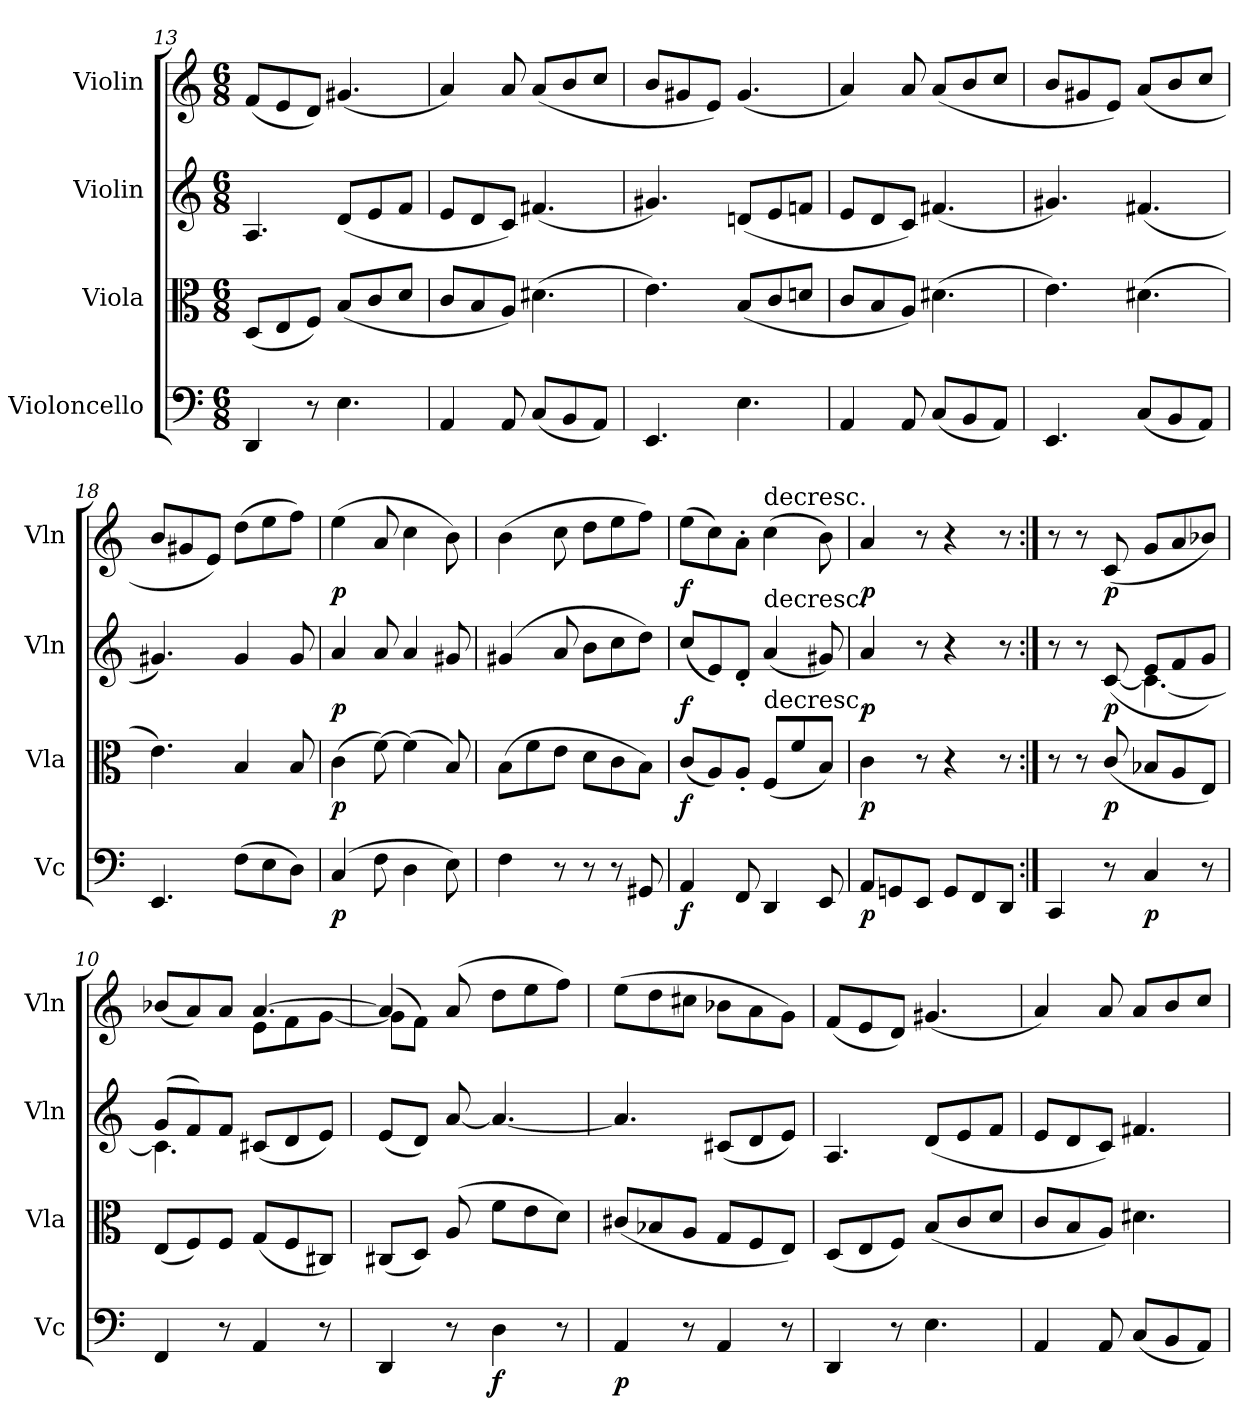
**kern	**dynam	**kern	**dynam	**kern	**dynam	**kern	**dynam
*part4	*part4	*part3	*part3	*part2	*part2	*part1	*part1
*staff4	*staff4	*staff3	*staff3	*staff2	*staff2	*staff1	*staff1
*I"Violoncello	*	*I"Viola	*	*I"Violin	*	*I"Violin	*
*I'Vc	*	*I'Vla	*	*I'Vln	*	*I'Vln	*
*clefF4	*	*clefC3	*	*clefG2	*	*clefG2	*
*k[]	*	*k[]	*	*k[]	*	*k[]	*
*a:	*	*a:	*	*a:	*	*a:	*
*M6/8	*	*M6/8	*	*M6/8	*	*M6/8	*
=13	=13	=13	=13	=13	=13	=13	=13
4DD/	.	(8D/L	.	4.A/	.	(8f/L	.
.	.	8E/	.	.	.	8e/	.
8r	.	8F/J)	.	.	.	8d/J)	.
4.E\	.	(8B/L	.	(8d/L	.	(4.g#X/	.
.	.	8c/	.	8e/	.	.	.
.	.	8d/J	.	8f/J	.	.	.
=14	=14	=14	=14	=14	=14	=14	=14
4AA/	.	8c/L	.	8e/L	.	4a/)	.
.	.	8B/	.	8d/	.	.	.
8AA/	.	8A/J)	.	8c/J)	.	8a/	.
(8C/L	.	(4.d#X\	.	(4.f#X/	.	(8a/L	.
8BB/	.	.	.	.	.	8b/	.
8AA/J)	.	.	.	.	.	8cc/J	.
=15	=15	=15	=15	=15	=15	=15	=15
4.EE/	.	4.e\)	.	4.g#X/)	.	8b/L	.
.	.	.	.	.	.	8g#X/	.
.	.	.	.	.	.	8e/J)	.
4.E\	.	(8B/L	.	(8dn/L	.	(4.g#/	.
.	.	8c/	.	8e/	.	.	.
.	.	8dn/J	.	8fn/J	.	.	.
=16	=16	=16	=16	=16	=16	=16	=16
4AA/	.	8c/L	.	8e/L	.	4a/)	.
.	.	8B/	.	8d/	.	.	.
8AA/	.	8A/J)	.	8c/J)	.	8a/	.
(8C/L	.	(4.d#X\	.	(4.f#X/	.	(8a/L	.
8BB/	.	.	.	.	.	8b/	.
8AA/J)	.	.	.	.	.	8cc/J	.
=17	=17	=17	=17	=17	=17	=17	=17
4.EE/	.	4.e\)	.	4.g#X/)	.	8b/L	.
.	.	.	.	.	.	8g#X/	.
.	.	.	.	.	.	8e/J)	.
(8C/L	.	(4.d#X\	.	(4.f#X/	.	(8a/L	.
8BB/	.	.	.	.	.	8b/	.
8AA/J)	.	.	.	.	.	8cc/J	.
=18	=18	=18	=18	=18	=18	=18	=18
4.EE/	.	4.e\)	.	4.g#X/)	.	8b/L	.
.	.	.	.	.	.	8g#X/	.
.	.	.	.	.	.	8e/J)	.
(8F\L	.	4B/	.	4g#/	.	(8dd\L	.
8E\	.	.	.	.	.	8ee\	.
8D\J)	.	8B/	.	8g#/	.	8ff\J)	.
=19	=19	=19	=19	=19	=19	=19	=19
(4C/	p	(4c\	p	4a/	p	(4ee\	p
8F\	.	[8f\)	.	8a/	.	8a/	.
4D\	.	(4f\]	.	4a/	.	4cc\	.
8E\)	.	8B/)	.	8g#X/	.	8b\)	.
=20	=20	=20	=20	=20	=20	=20	=20
4F\	.	(8B\L	.	(4g#X/	.	(4b\	.
.	.	8f\	.	.	.	.	.
8r	.	8e\J	.	8a/	.	8cc\	.
8r	.	8d\L	.	8b\L	.	8dd\L	.
8r	.	8c\	.	8cc\	.	8ee\	.
8GG#X/	.	8B\J)	.	8dd\J)	.	8ff\J)	.
=21	=21	=21	=21	=21	=21	=21	=21
4AA/	f	(8c/L	f	(8cc/L	f	(8ee\L	f
.	.	8A/)	.	8e/)	.	8cc\)	.
8FF/	.	8A'/J	.	8d'/J	.	8a'\J	.
!	!	!	!	!	!	!LO:TX:t=decresc.	!
!	!	!	!	!LO:TX:t=decresc.	!	!	!
!	!	!LO:TX:t=decresc.	!	!	!	!	!
4DD/	.	(8F/L	.	(4a/	.	(4cc\	.
.	.	8f/	.	.	.	.	.
8EE/	.	8B/J)	.	8g#X/)	.	8b\)	.
=22	=22	=22	=22	=22	=22	=22	=22
8AA/L	p	4c\	p	4a/	p	4a/	p
8GGn/	.	.	.	.	.	.	.
8EE/J	.	8r	.	8r	.	8r	.
8GG/L	.	4r	.	4r	.	4r	.
8FF/	.	.	.	.	.	.	.
8DD/J	.	8r	.	8r	.	8r	.
=23:|!	=23:|!	=23:|!	=23:|!	=23:|!	=23:|!	=23:|!	=23:|!
*	*	*	*	*^	*	*	*
4CC/	.	8r	.	8r	4.ryy	.	8r	.
.	.	8r	.	8r	.	.	8r	.
8r	.	(8c/	p	([8c/	.	p	(8c/	p
4C/	p	8B-X/L	.	8e/L	4.c\_	.	8g/L	.
.	.	8A/	.	8f/	.	.	8a/	.
8r	.	8E/J)	.	8g/J)	.	.	8b-X/J)	.
=10	=10	=10	=10	=10	=10	=10	=10	=10
*	*	*	*	*	*	*	*^	*
4FF/	.	(8E/L	.	(8g/L	4.c\]	.	(8b-X/L	4.ryy	.
.	.	8F/)	.	8f/)	.	.	8a/)	.	.
8r	.	8F/J	.	8f/J	.	.	8a/J	.	.
4AA/	.	(8G/L	.	(8c#X/L	4.ryy	.	[4.a/	8e\L	.
.	.	8F/	.	8d/	.	.	.	8f\	.
8r	.	8C#X/J)	.	8e/J)	.	.	.	[8g\J	.
*	*	*	*	*v	*v	*	*	*	*
=11	=11	=11	=11	=11	=11	=11	=11	=11
4DD/	.	(8C#X/L	.	(8e/L	.	(4a/]	8g\L]	.
.	.	8D/J)	.	8d/J)	.	.	8f\J)	.
8r	.	(8A/	.	[8a/	.	(8a/	2ryy	.
4D\	f	8f\L	.	4.a/_	.	8dd\L	.	.
.	.	8e\	.	.	.	8ee\	.	.
8r	.	8d\J)	.	.	.	8ff\J)	.	.
*	*	*	*	*	*	*v	*v	*
=12	=12	=12	=12	=12	=12	=12	=12
4AA/	p	(8c#X/L	.	4.a/]	.	(8ee\L	.
.	.	8B-X/	.	.	.	8dd\	.
8r	.	8A/J	.	.	.	8cc#X\J	.
4AA/	.	8G/L	.	(8c#X/L	.	8b-X\L	.
.	.	8F/	.	8d/	.	8a\	.
8r	.	8E/J)	.	8e/J)	.	8g\J)	.
=13	=13	=13	=13	=13	=13	=13	=13
4DD/	.	(8D/L	.	4.A/	.	(8f/L	.
.	.	8E/	.	.	.	8e/	.
8r	.	8F/J)	.	.	.	8d/J)	.
4.E\	.	(8B/L	.	(8d/L	.	(4.g#X/	.
.	.	8c/	.	8e/	.	.	.
.	.	8d/J	.	8f/J	.	.	.
=14	=14	=14	=14	=14	=14	=14	=14
4AA/	.	8c/L	.	8e/L	.	4a/)	.
.	.	8B/	.	8d/	.	.	.
8AA/	.	8A/J)	.	8c/J)	.	8a/	.
(8C/L	.	4.d#X\	.	4.f#X/	.	8a/L	.
8BB/	.	.	.	.	.	8b/	.
8AA/J)	.	.	.	.	.	8cc/J	.
=	=	=	=	=	=	=	=
*-	*-	*-	*-	*-	*-	*-	*-
